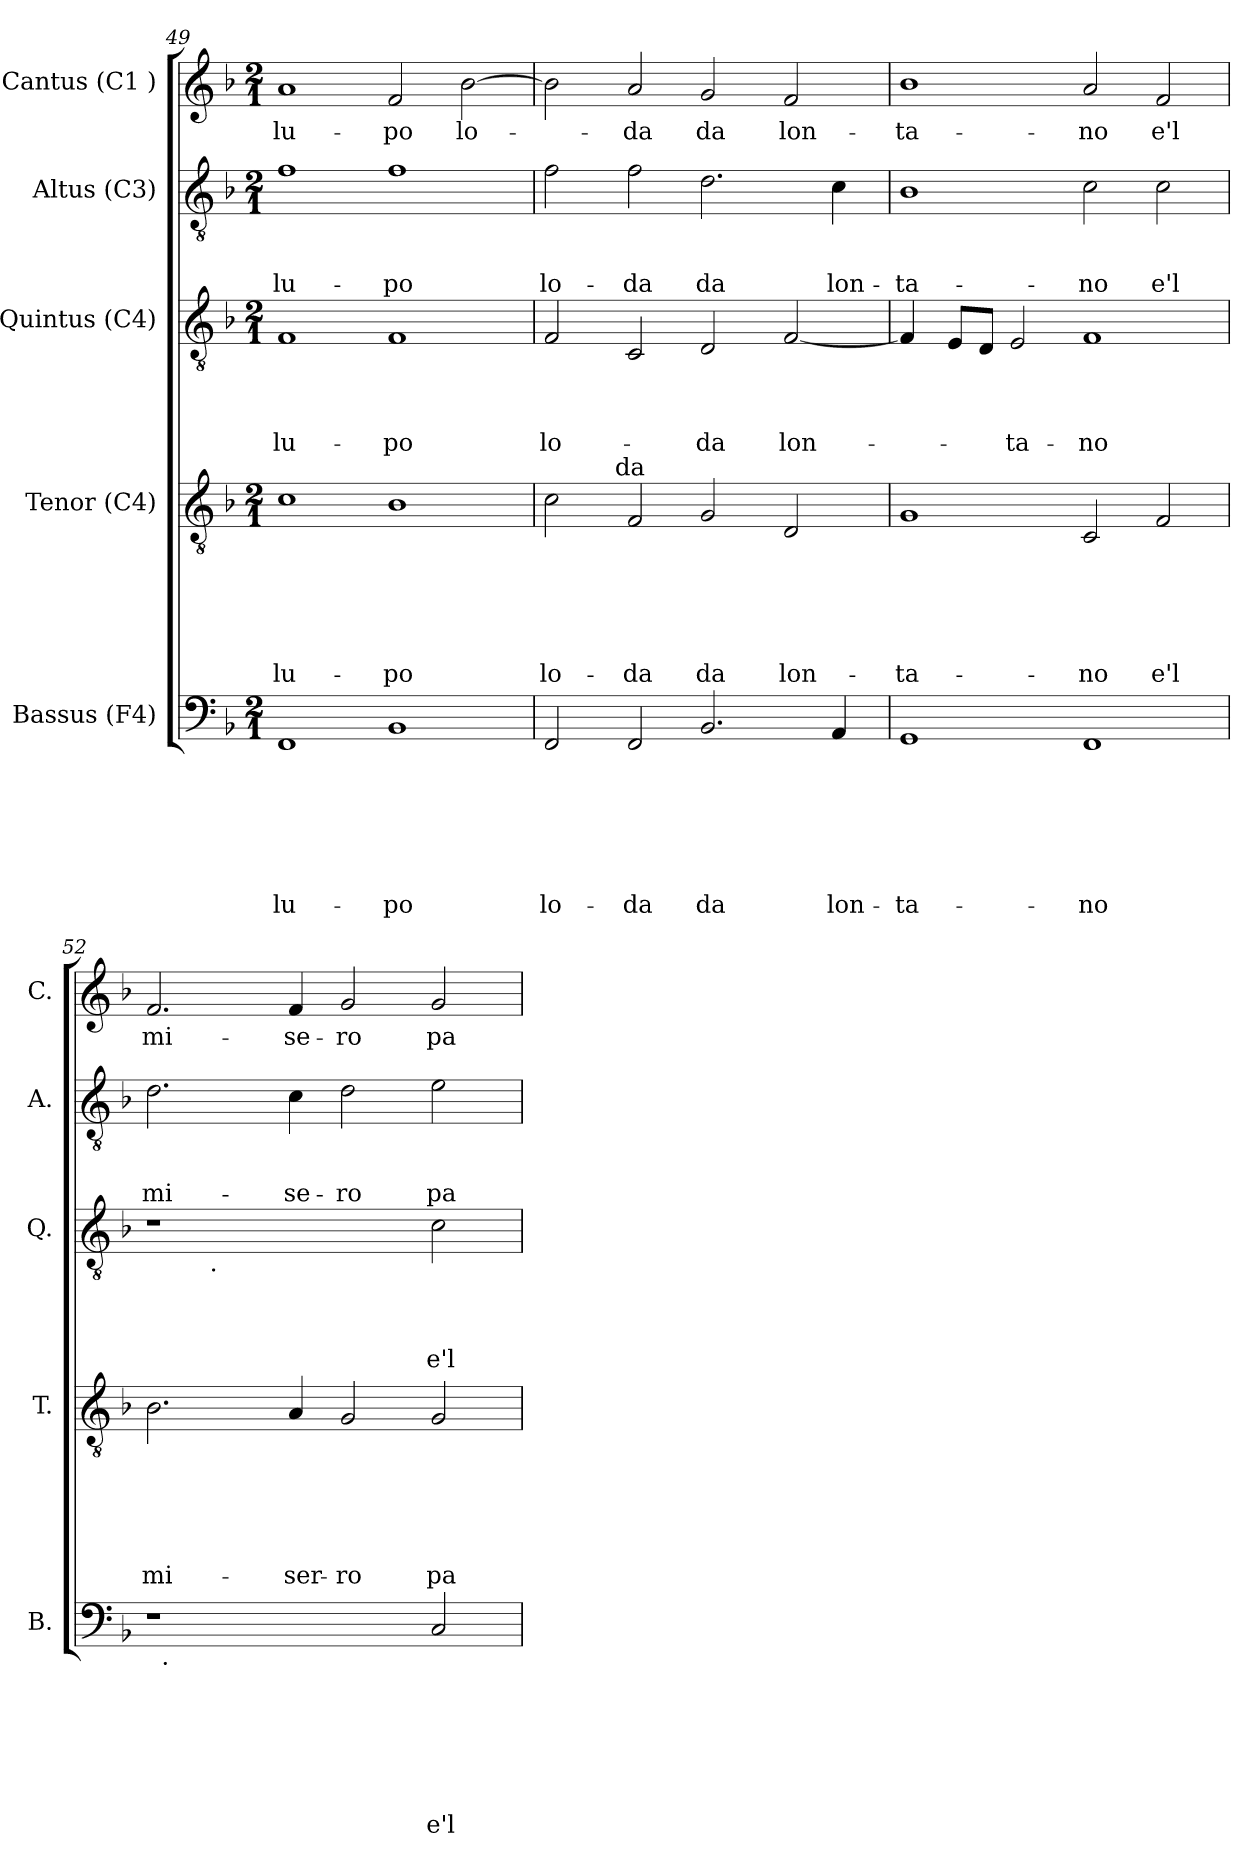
**kern	**text	**text	**text	**text	**text	**text	**text	**kern	**text	**text	**text	**text	**text	**text	**kern	**text	**text	**text	**text	**kern	**text	**text	**text	**kern	**text
*part5	*part5	*part5	*part5	*part5	*part5	*part5	*part5	*part4	*part4	*part4	*part4	*part4	*part4	*part4	*part3	*part3	*part3	*part3	*part3	*part2	*part2	*part2	*part2	*part1	*part1
*staff5	*staff5	*staff5	*staff5	*staff5	*staff5	*staff5	*staff5	*staff4	*staff4	*staff4	*staff4	*staff4	*staff4	*staff4	*staff3	*staff3	*staff3	*staff3	*staff3	*staff2	*staff2	*staff2	*staff2	*staff1	*staff1
*I"Bassus (F4)	*	*	*	*	*	*	*	*I"Tenor (C4)	*	*	*	*	*	*	*I"Quintus (C4)	*	*	*	*	*I"Altus (C3)	*	*	*	*I"Cantus (C1 )	*
*I'B.	*	*	*	*	*	*	*	*I'T.	*	*	*	*	*	*	*I'Q.	*	*	*	*	*I'A.	*	*	*	*I'C.	*
*clefF4	*	*	*	*	*	*	*	*clefGv2	*	*	*	*	*	*	*clefGv2	*	*	*	*	*clefGv2	*	*	*	*clefG2	*
*k[b-]	*	*	*	*	*	*	*	*k[b-]	*	*	*	*	*	*	*k[b-]	*	*	*	*	*k[b-]	*	*	*	*k[b-]	*
*F:	*	*	*	*	*	*	*	*F:	*	*	*	*	*	*	*F:	*	*	*	*	*F:	*	*	*	*F:	*
*M2/1	*	*	*	*	*	*	*	*M2/1	*	*	*	*	*	*	*M2/1	*	*	*	*	*M2/1	*	*	*	*M2/1	*
=49	=49	=49	=49	=49	=49	=49	=49	=49	=49	=49	=49	=49	=49	=49	=49	=49	=49	=49	=49	=49	=49	=49	=49	=49	=49
!	!	!	!	!	!	!	!LO:LY:b	!	!	!	!	!	!	!LO:LY:b	!	!	!	!	!LO:LY:b	!	!	!	!LO:LY:b	!	!LO:LY:b
1FF	.	.	.	.	.	.	lu-	1c	.	.	.	.	.	lu-	1F	.	.	.	lu-	1f	.	.	lu-	1a	lu-
!	!	!	!	!	!	!	!LO:LY:b	!	!	!	!	!	!	!LO:LY:b	!	!	!	!	!LO:LY:b	!	!	!	!LO:LY:b	!	!LO:LY:b
1BB-	.	.	.	.	.	.	-po	1B-	.	.	.	.	.	-po	1F	.	.	.	-po	1f	.	.	-po	2f/	-po
!	!	!	!	!	!	!	!	!	!	!	!	!	!	!	!	!	!	!	!	!	!	!	!	!	!LO:LY:b
.	.	.	.	.	.	.	.	.	.	.	.	.	.	.	.	.	.	.	.	.	.	.	.	[>2b-\	lo-
=50	=50	=50	=50	=50	=50	=50	=50	=50	=50	=50	=50	=50	=50	=50	=50	=50	=50	=50	=50	=50	=50	=50	=50	=50	=50
!	!	!	!	!	!	!	!LO:LY:b	!	!	!	!	!	!	!LO:LY:b	!	!	!	!	!LO:LY:b	!	!	!	!LO:LY:b	!	!
*	*	*	*	*	*	*	*	*^	*	*	*	*	*	*	*	*	*	*	*	*	*	*	*	*	*
2FF/	.	.	.	.	.	.	lo-	2c\	4...ryy	.	.	.	.	.	lo-	2F/	.	.	.	lo-	2f\	.	.	lo-	2b-\]	.
!	!	!	!	!	!	!	!	!	!LO:TX:a:t=da	!	!	!	!	!	!	!	!	!	!	!	!	!	!	!	!	!
.	.	.	.	.	.	.	.	.	1ryy	.	.	.	.	.	.	.	.	.	.	.	.	.	.	.	.	.
!	!	!	!	!	!	!	!LO:LY:b	!	!	!	!	!	!	!	!LO:LY:b	!	!	!	!	!	!	!	!	!LO:LY:b	!	!LO:LY:b
2FF/	.	.	.	.	.	.	-da	2F/	.	.	.	.	.	.	-da	2C/	.	.	.	.	2f\	.	.	-da	2a/	-da
!	!	!	!	!	!	!	!LO:LY:b	!	!	!	!	!	!	!	!LO:LY:b	!	!	!	!	!LO:LY:b	!	!	!	!LO:LY:b	!	!LO:LY:b
2.BB-/	.	.	.	.	.	.	da	2G/	.	.	.	.	.	.	da	2D/	.	.	.	-da	2.d\	.	.	da	2g/	da
.	.	.	.	.	.	.	.	.	2ryy	.	.	.	.	.	.	.	.	.	.	.	.	.	.	.	.	.
!	!	!	!	!	!	!	!	!	!	!	!	!	!	!	!LO:LY:b	!	!	!	!	!LO:LY:b	!	!	!	!	!	!LO:LY:b
.	.	.	.	.	.	.	.	2D/	.	.	.	.	.	.	lon-	[<2F/	.	.	.	lon-	.	.	.	.	2f/	lon-
!	!	!	!	!	!	!	!LO:LY:b	!	!	!	!	!	!	!	!	!	!	!	!	!	!	!	!	!LO:LY:b	!	!
4AA/	.	.	.	.	.	.	lon-	.	.	.	.	.	.	.	.	.	.	.	.	.	4c\	.	.	lon-	.	.
.	.	.	.	.	.	.	.	.	32ryy	.	.	.	.	.	.	.	.	.	.	.	.	.	.	.	.	.
=51	=51	=51	=51	=51	=51	=51	=51	=51	=51	=51	=51	=51	=51	=51	=51	=51	=51	=51	=51	=51	=51	=51	=51	=51	=51	=51
!	!	!	!	!	!	!	!LO:LY:b	!	!	!	!	!	!	!	!LO:LY:b	!	!	!	!	!	!	!	!	!LO:LY:b	!	!LO:LY:b
*	*	*	*	*	*	*	*	*v	*v	*	*	*	*	*	*	*	*	*	*	*	*	*	*	*	*	*
1GG	.	.	.	.	.	.	-ta-	1G	.	.	.	.	.	-ta-	4F/]	.	.	.	.	1B-	.	.	-ta-	1b-	-ta-
.	.	.	.	.	.	.	.	.	.	.	.	.	.	.	8E/L	.	.	.	.	.	.	.	.	.	.
.	.	.	.	.	.	.	.	.	.	.	.	.	.	.	8D/J	.	.	.	.	.	.	.	.	.	.
!	!	!	!	!	!	!	!	!	!	!	!	!	!	!	!	!	!	!	!LO:LY:b	!	!	!	!	!	!
.	.	.	.	.	.	.	.	.	.	.	.	.	.	.	2E/	.	.	.	-ta-	.	.	.	.	.	.
!	!	!	!	!	!	!	!LO:LY:b	!	!	!	!	!	!	!LO:LY:b	!	!	!	!	!LO:LY:b	!	!	!	!LO:LY:b	!	!LO:LY:b
1FF	.	.	.	.	.	.	-no	2C/	.	.	.	.	.	-no	1F	.	.	.	-no	2c\	.	.	-no	2a/	-no
!	!	!	!	!	!	!	!	!	!	!	!	!	!	!LO:LY:b	!	!	!	!	!	!	!	!	!LO:LY:b	!	!LO:LY:b
.	.	.	.	.	.	.	.	2F/	.	.	.	.	.	e'l	.	.	.	.	.	2c\	.	.	e'l	2f/	e'l
=52	=52	=52	=52	=52	=52	=52	=52	=52	=52	=52	=52	=52	=52	=52	=52	=52	=52	=52	=52	=52	=52	=52	=52	=52	=52
!	!	!	!	!	!	!	!	!	!	!	!	!	!	!LO:LY:b	!	!	!	!	!	!	!	!	!LO:LY:b	!	!LO:LY:b
*^	*	*	*	*	*	*	*	*	*	*	*	*	*	*	*^	*	*	*	*	*	*	*	*	*	*
1r	32ryy	.	.	.	.	.	.	.	2.B-\	.	.	.	.	.	mi-	1r	4ryy	.	.	.	.	2.d\	.	.	mi-	2.f/	mi-
!	!LO:TX:b:t=.	!	!	!	!	!	!	!	!	!	!	!	!	!	!	!	!	!	!	!	!	!	!	!	!	!	!
.	1ryy	.	.	.	.	.	.	.	.	.	.	.	.	.	.	.	.	.	.	.	.	.	.	.	.	.	.
!	!	!	!	!	!	!	!	!	!	!	!	!	!	!	!	!	!LO:TX:b:t=.	!	!	!	!	!	!	!	!	!	!
.	.	.	.	.	.	.	.	.	.	.	.	.	.	.	.	.	1..ryy	.	.	.	.	.	.	.	.	.	.
!	!	!	!	!	!	!	!	!	!	!	!	!	!	!	!LO:LY:b	!	!	!	!	!	!	!	!	!	!LO:LY:b	!	!LO:LY:b
.	.	.	.	.	.	.	.	.	4A/	.	.	.	.	.	-ser-	.	.	.	.	.	.	4c\	.	.	-se-	4f/	-se-
!	!	!	!	!	!	!	!	!	!	!	!	!	!	!	!LO:LY:b:rj	!	!	!	!	!	!	!	!	!	!LO:LY:b:rj	!	!LO:LY:b:rj
2ryy	.	.	.	.	.	.	.	.	2G/	.	.	.	.	.	-ro	2ryy	.	.	.	.	.	2d\	.	.	-ro	2g/	-ro
.	2ryy	.	.	.	.	.	.	.	.	.	.	.	.	.	.	.	.	.	.	.	.	.	.	.	.	.	.
!	!	!	!	!	!	!	!	!LO:LY:b	!	!	!	!	!	!	!LO:LY:b	!	!	!	!	!	!LO:LY:b	!	!	!	!LO:LY:b	!	!LO:LY:b
2C/	.	.	.	.	.	.	.	e'l	2G/	.	.	.	.	.	pa-	2c\	.	.	.	.	e'l	2e\	.	.	pa-	2g/	pa-
.	4...ryy	.	.	.	.	.	.	.	.	.	.	.	.	.	.	.	.	.	.	.	.	.	.	.	.	.	.
*v	*v	*	*	*	*	*	*	*	*	*	*	*	*	*	*	*v	*v	*	*	*	*	*	*	*	*	*	*
=	=	=	=	=	=	=	=	=	=	=	=	=	=	=	=	=	=	=	=	=	=	=	=	=	=
*-	*-	*-	*-	*-	*-	*-	*-	*-	*-	*-	*-	*-	*-	*-	*-	*-	*-	*-	*-	*-	*-	*-	*-	*-	*-
